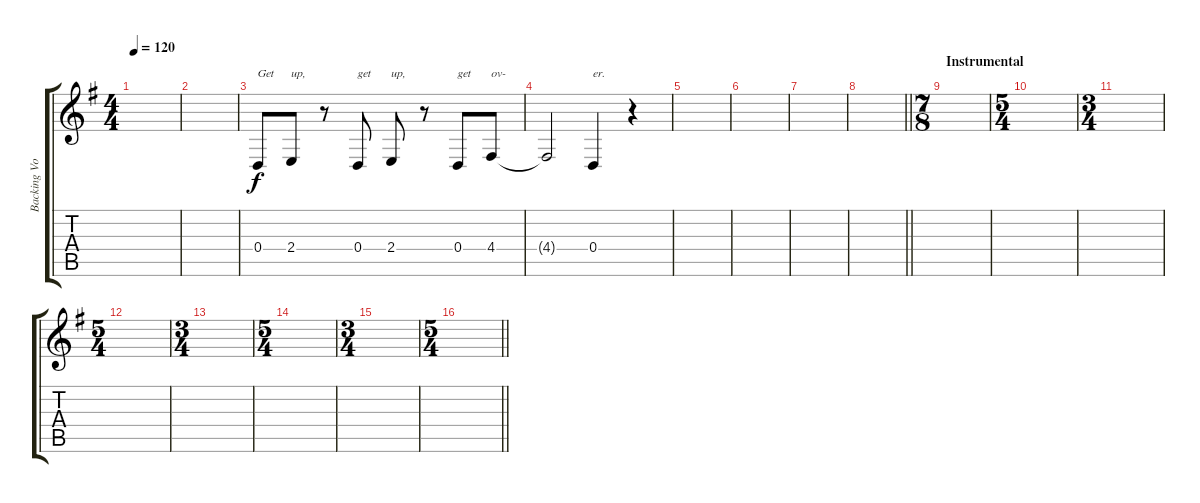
\track ("Backing Vocals - Ben Johnston" "Backing Vo") {instrument altosax}
\staff {score tabs}
\tuning (E4 B3 G3 D3 A2 E2) {hide}
\ts (4 4)
\tempo 120
\clef g2
\ks eminor
|
|
0.4.8{txt "Get"} 2.4.8{txt "up,"} r.8 0.4.8{txt "get"} 2.4.8{txt "up,"} r.8 0.4.8{txt "get"} 4.4.8{txt "ov-"} |
4.4{t}.2 0.4.4{txt "er."} r.4 |
|
|
|
\barLineRight lightlight
|
\ts (7 8)
\section ("" "Instrumental")
|
\ts (5 4)
|
\ts (3 4)
|
\ts (5 4)
|
\ts (3 4)
|
\ts (5 4)
|
\ts (3 4)
|
\ts (5 4)
\barLineRight lightlight
